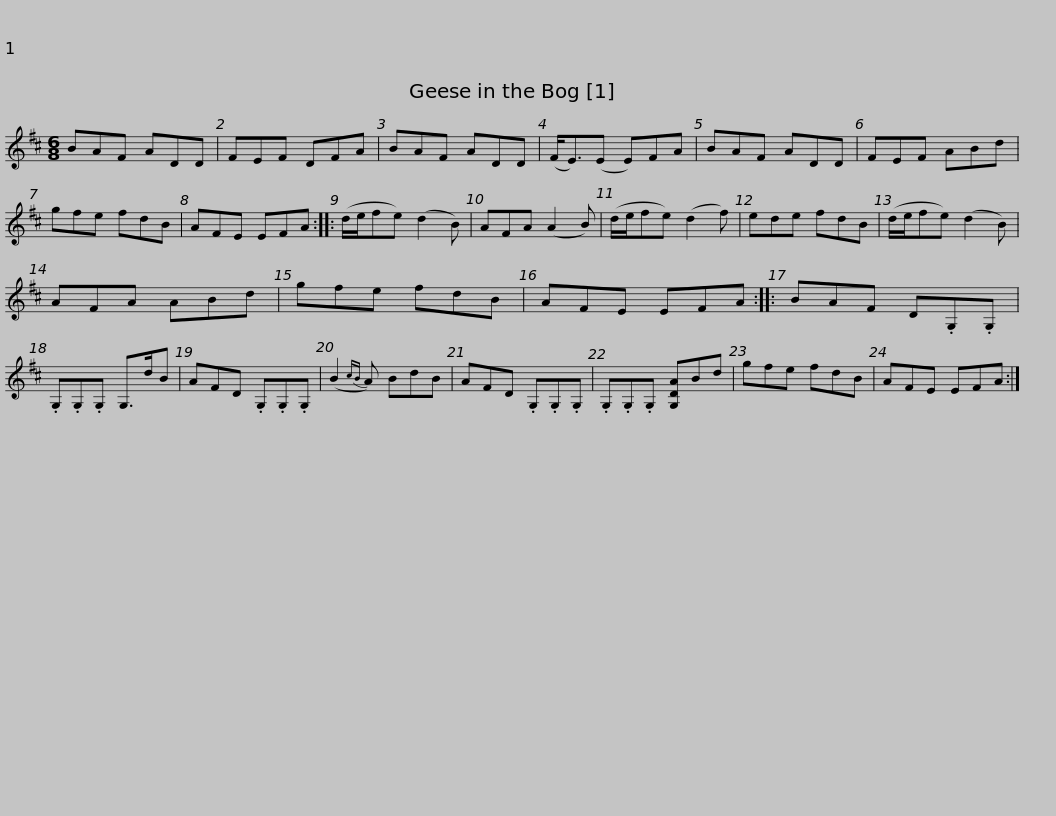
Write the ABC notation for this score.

X:1
L:1/8
M:6/8
I:linebreak $
K:D
V:1 treble
V:1
 BAF ADD | FEF DFA | BAF ADD | (F<E)(E E)FA | BAF ADD | %5
 FEF ABd | gfe fdB |$ AFE EFA :: (d/e/fe) (d2 B) | AFA (A2 B) | %10
 (d/e/fe) (d2 f) | ede fdB | (d/e/fe) (d2 B) | AFA ABd |$ gfe fdB | %15
 AFE EFA :: BAF D.G,.G, | .G,.G,.G, G,>dB | AFD .G,.G,.G, | (B2{cB} A) BdB |$ %20
 AFD .G,.G,.G, | .G,.G,.G, [G,DA]Bd | gfe fdB | AFE EFA :| %24
